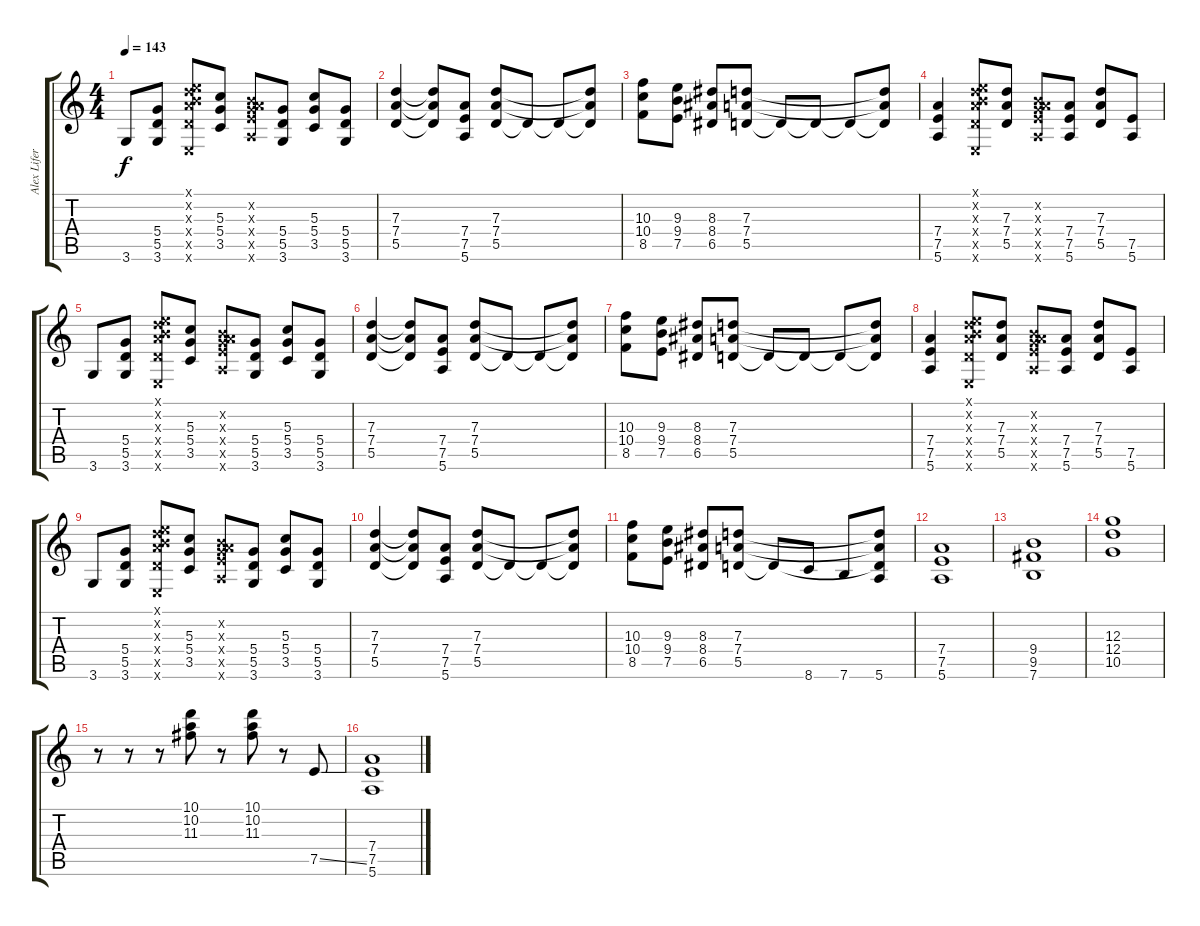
\track ("Alex Liferson" "Alex Lifer") {instrument distortionguitar}
\staff {score tabs}
\tuning (E4 B3 G3 D3 A2 E2) {hide}
\ts (4 4)
\tempo 143
\clef g2
\ks c
3.6.8{dy f} (5.4 5.5 3.6).8 (0.1{x} 0.2{x} 7.3{x} 7.4{x} 5.5{x} 0.6{x}).8 (5.3 5.4 3.5).8 (0.2{x} 0.3{x} 7.4{x} 7.5{x} 5.6{x}).8 (5.4 5.5 3.6).8 (5.3 5.4 3.5).8 (5.4 5.5 3.6).8 |
(7.3 7.4 5.5).4 (7.3{t} 7.4{t} 5.5{t}).8 (7.4 7.5 5.6).8 (7.3 7.4 5.5).8 5.5{t}.8 5.5{t}.8 (7.3{t} 7.4{t} 5.5{t}).8 |
(10.3 10.4 8.5).8 (9.3 9.4 7.5).8 (8.3 8.4 6.5).8 (7.3 7.4 5.5).8 5.5{t}.8 5.5{t}.8 5.5{t}.8 (7.3{t} 7.4{t} 5.5{t}).8 |
(7.4 7.5 5.6).4 (0.1{x} 0.2{x} 7.3{x} 7.4{x} 5.5{x} 0.6{x}).8 (7.3 7.4 5.5).8 (0.2{x} 0.3{x} 7.4{x} 7.5{x} 5.6{x}).8 (7.4 7.5 5.6).8 (7.3 7.4 5.5).8 (7.5 5.6).8 |
3.6.8 (5.4 5.5 3.6).8 (0.1{x} 0.2{x} 7.3{x} 7.4{x} 5.5{x} 0.6{x}).8 (5.3 5.4 3.5).8 (0.2{x} 0.3{x} 7.4{x} 7.5{x} 5.6{x}).8 (5.4 5.5 3.6).8 (5.3 5.4 3.5).8 (5.4 5.5 3.6).8 |
(7.3 7.4 5.5).4 (7.3{t} 7.4{t} 5.5{t}).8 (7.4 7.5 5.6).8 (7.3 7.4 5.5).8 5.5{t}.8 5.5{t}.8 (7.3{t} 7.4{t} 5.5{t}).8 |
(10.3 10.4 8.5).8 (9.3 9.4 7.5).8 (8.3 8.4 6.5).8 (7.3 7.4 5.5).8 5.5{t}.8 5.5{t}.8 5.5{t}.8 (7.3{t} 7.4{t} 5.5{t}).8 |
(7.4 7.5 5.6).4 (0.1{x} 0.2{x} 7.3{x} 7.4{x} 5.5{x} 0.6{x}).8 (7.3 7.4 5.5).8 (0.2{x} 0.3{x} 7.4{x} 7.5{x} 5.6{x}).8 (7.4 7.5 5.6).8 (7.3 7.4 5.5).8 (7.5 5.6).8 |
3.6.8 (5.4 5.5 3.6).8 (0.1{x} 0.2{x} 7.3{x} 7.4{x} 5.5{x} 0.6{x}).8 (5.3 5.4 3.5).8 (0.2{x} 0.3{x} 7.4{x} 7.5{x} 5.6{x}).8 (5.4 5.5 3.6).8 (5.3 5.4 3.5).8 (5.4 5.5 3.6).8 |
(7.3 7.4 5.5).4 (7.3{t} 7.4{t} 5.5{t}).8 (7.4 7.5 5.6).8 (7.3 7.4 5.5).8 5.5{t}.8 5.5{t}.8 (7.3{t} 7.4{t} 5.5{t}).8 |
(10.3 10.4 8.5).8 (9.3 9.4 7.5).8 (8.3 8.4 6.5).8 (7.3 7.4 5.5).8 5.5{t}.8 8.6.8 7.6.8 (7.3{t} 7.4{t} 5.5{t} 5.6).8 |
(7.4 7.5 5.6).1 |
(9.4 9.5 7.6).1 |
(12.3 12.4 10.5).1 |
r.8 r.8 r.8 (10.1 10.2 11.3).8 r.8 (10.1 10.2 11.3).8 r.8 7.5{ss}.8 |
(7.4 7.5 5.6).1
